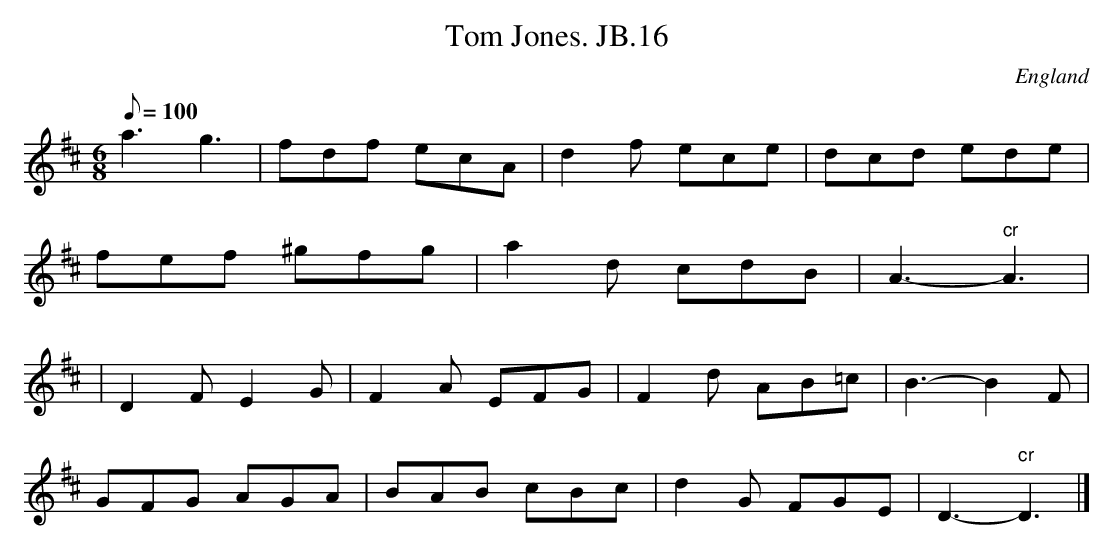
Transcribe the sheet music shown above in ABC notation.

X:1
T:Tom Jones. JB.16
M:6/8
L:1/8
Q:100
O:England
K:D
a3g3|fdf ecA|d2f ece|dcd ede|!fef ^gfg|a2d cdB|A3-"cr"A3|!
|D2FE2G|F2A EFG|F2d AB=c|B3-B2F|!
GFG AGA|BAB cBc|d2G FGE|D3-"cr"D3|]
